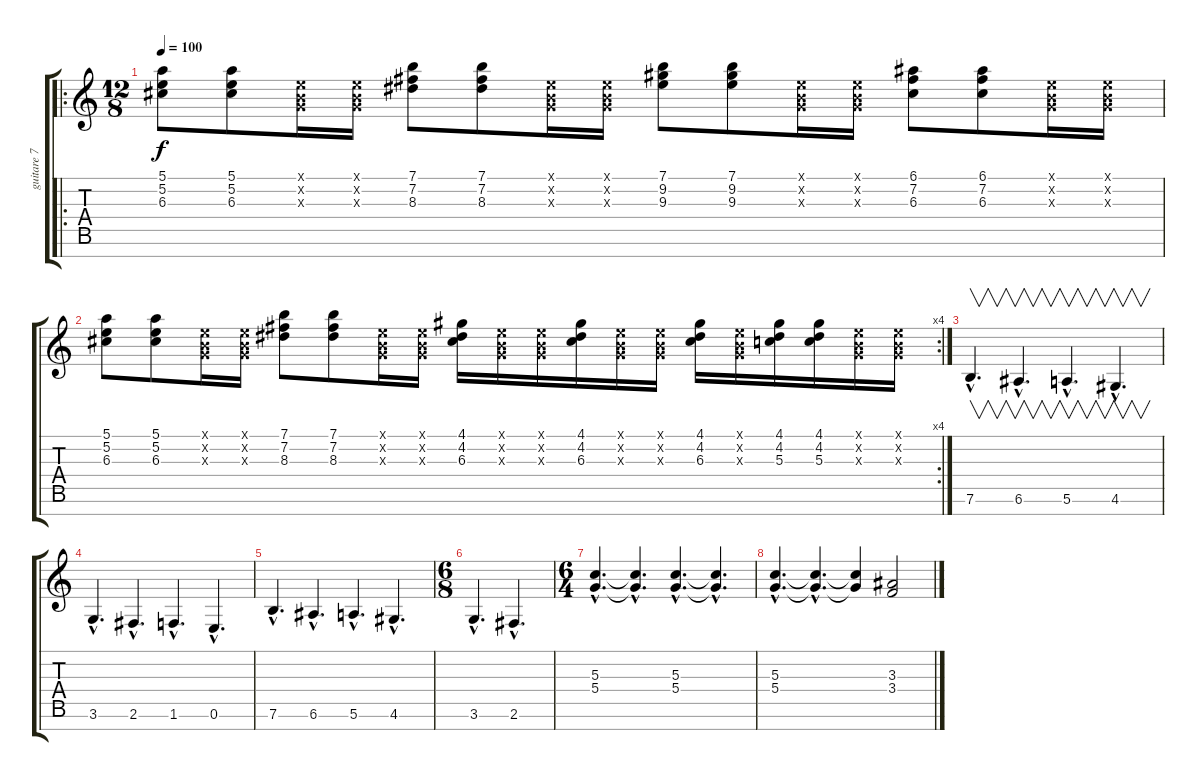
\track ("guitare 7 cordes" "guitare 7 ") {instrument overdrivenguitar}
\staff {score tabs}
\tuning (E4 B3 G3 D3 A2 E2 B1) {hide}
\ro
\ts (12 8)
\tempo 100
\clef g2
\ks c
(5.1 5.2 6.3).8{dy f instrument distortionguitar} (5.1 5.2 6.3).8 (0.1{x} 0.2{x} 0.3{x}).16 (0.1{x} 0.2{x} 0.3{x}).16 (7.1 7.2 8.3).8 (7.1 7.2 8.3).8 (0.1{x} 0.2{x} 0.3{x}).16 (0.1{x} 0.2{x} 0.3{x}).16 (7.1 9.2 9.3).8 (7.1 9.2 9.3).8 (0.1{x} 0.2{x} 0.3{x}).16 (0.1{x} 0.2{x} 0.3{x}).16 (6.1 7.2 6.3).8 (6.1 7.2 6.3).8 (0.1{x} 0.2{x} 0.3{x}).16 (0.1{x} 0.2{x} 0.3{x}).16 |
\rc 4
(5.1 5.2 6.3).8 (5.1 5.2 6.3).8 (0.1{x} 0.2{x} 0.3{x}).16 (0.1{x} 0.2{x} 0.3{x}).16 (7.1 7.2 8.3).8 (7.1 7.2 8.3).8 (0.1{x} 0.2{x} 0.3{x}).16 (0.1{x} 0.2{x} 0.3{x}).16 (4.1 4.2 6.3).16 (0.1{x} 0.2{x} 0.3{x}).16 (0.1{x} 0.2{x} 0.3{x}).16 (4.1 4.2 6.3).16 (0.1{x} 0.2{x} 0.3{x}).16 (0.1{x} 0.2{x} 0.3{x}).16 (4.1 4.2 6.3).16 (0.1{x} 0.2{x} 0.3{x}).16 (4.1 4.2 5.3).16 (4.1 4.2 5.3).16 (0.1{x} 0.2{x} 0.3{x}).16 (0.1{x} 0.2{x} 0.3{x}).16 |
7.6{hac}.4{v d} 6.6{hac}.4{v d} 5.6{hac}.4{v d} 4.6{hac}.4{v d} |
3.6{hac}.4{d} 2.6{hac}.4{d} 1.6{hac}.4{d} 0.6{hac}.4{d} |
7.6{hac}.4{d} 6.6{hac}.4{d} 5.6{hac}.4{d} 4.6{hac}.4{d} |
\ts (6 8)
3.6{hac}.4{d} 2.6{hac}.4{d} |
\ts (6 4)
(5.3{hac} 5.4{hac}).4{d} (5.3{hac t} 5.4{hac t}).4{d} (5.3{hac} 5.4{hac}).4{d} (5.3{hac t} 5.4{hac t}).4{d} |
(5.3{hac} 5.4{hac}).4{d} (5.3{hac t} 5.4{hac t}).4{d} (5.3{t} 5.4{t}).4 (3.3 3.4).2
